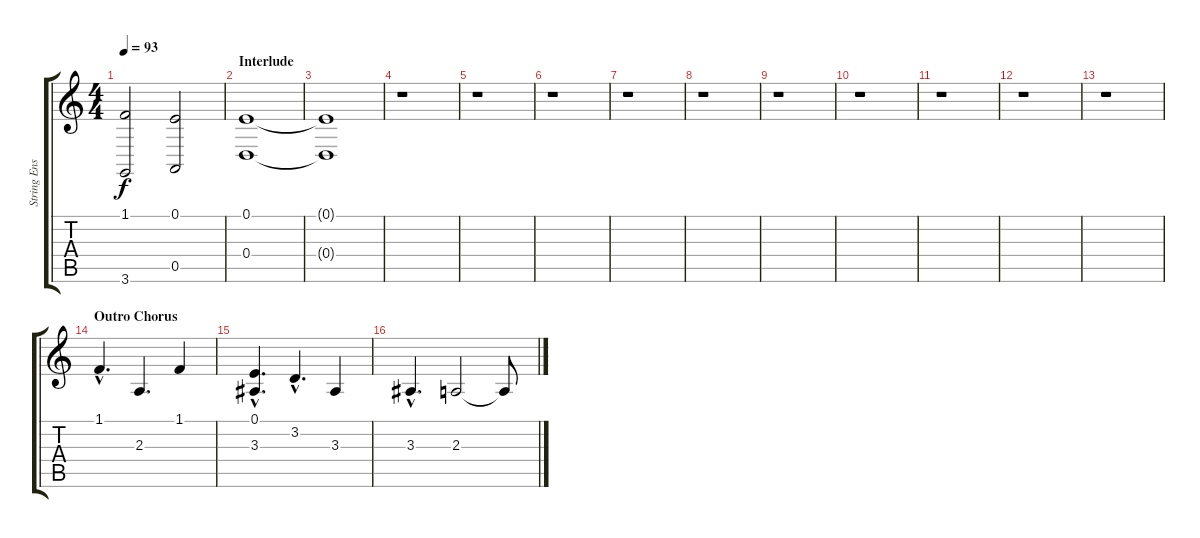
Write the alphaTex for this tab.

\track ("String Ensemble" "String Ens") {instrument stringensemble1}
\staff {score tabs}
\tuning (E4 B3 G3 D3 A2 E2) {hide}
\ts (4 4)
\tempo 93
\clef g2
\ks c
(1.1 3.6).2{dy f} (0.1 0.5).2 |
\section ("" "Interlude")
(0.1 0.4).1 |
(0.1{t} 0.4{t}).1 |
r.1 |
r.1 |
r.1 |
r.1 |
r.1 |
r.1 |
r.1 |
r.1 |
r.1 |
r.1 |
\section ("" "Outro Chorus")
1.1{hac}.4{d} 2.3.4{d} 1.1.4 |
(0.1{hac} 3.3{hac}).4{d} 3.2{hac}.4{d} 3.3.4 |
3.3{hac}.4{d} 2.3.2 2.3{t}.8
